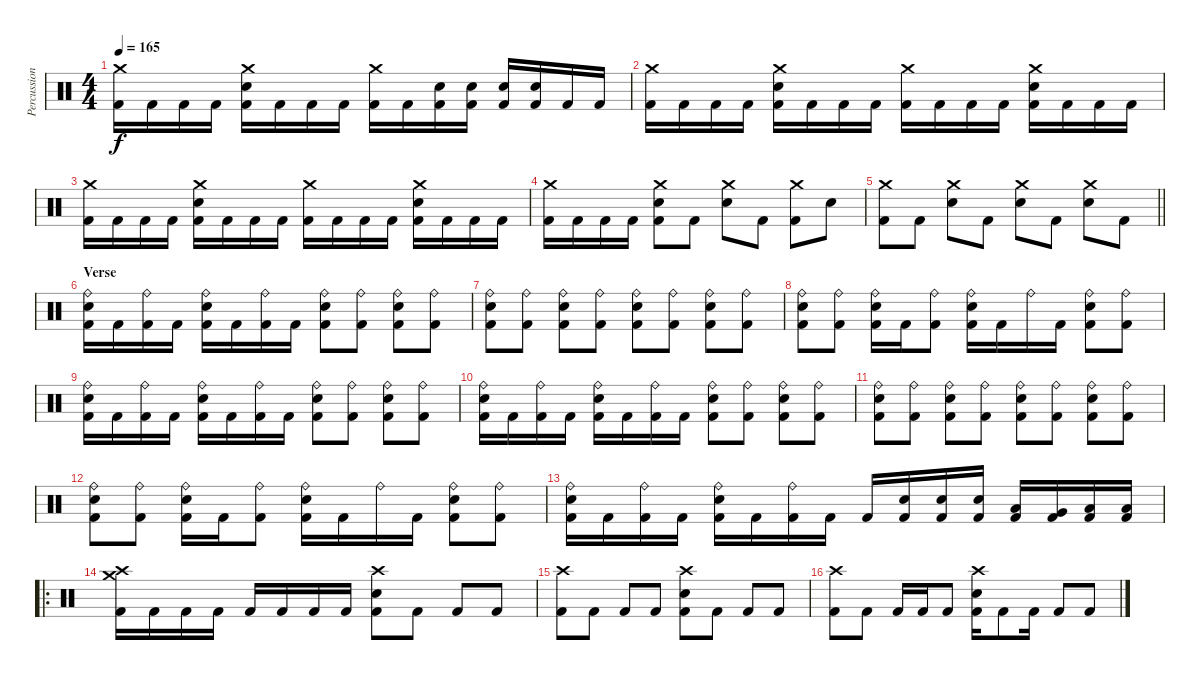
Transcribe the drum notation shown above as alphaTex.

\track ("Percussion" "Percussion") {instrument percussion}
\staff {score}
\articulation defaults
\ts (4 4)
\tempo 165
\clef neutral
\ks c
("Crash medium (hit)" "Kick (hit) 2").16{dy f} "Kick (hit) 2".16 "Kick (hit) 2".16 "Kick (hit) 2".16 ("Crash medium (hit)" "Electric Snare (hit)" "Kick (hit) 2").16 "Kick (hit) 2".16 "Kick (hit) 2".16 "Kick (hit) 2".16 ("Crash medium (hit)" "Kick (hit) 2").16 "Kick (hit) 2".16 ("Electric Snare (hit)" "Kick (hit) 2").16 ("Electric Snare (hit)" "Kick (hit) 2").16 ("Electric Snare (hit)" "Kick (hit) 2").16 ("Electric Snare (hit)" "Kick (hit) 2").16 "Kick (hit) 2".16 "Kick (hit) 2".16 |
("Crash medium (hit)" "Kick (hit) 2").16 "Kick (hit) 2".16 "Kick (hit) 2".16 "Kick (hit) 2".16 ("Crash medium (hit)" "Electric Snare (hit)" "Kick (hit) 2").16 "Kick (hit) 2".16 "Kick (hit) 2".16 "Kick (hit) 2".16 ("Crash medium (hit)" "Kick (hit) 2").16 "Kick (hit) 2".16 "Kick (hit) 2".16 "Kick (hit) 2".16 ("Crash medium (hit)" "Electric Snare (hit)" "Kick (hit) 2").16 "Kick (hit) 2".16 "Kick (hit) 2".16 "Kick (hit) 2".16 |
("Crash medium (hit)" "Kick (hit) 2").16 "Kick (hit) 2".16 "Kick (hit) 2".16 "Kick (hit) 2".16 ("Crash medium (hit)" "Electric Snare (hit)" "Kick (hit) 2").16 "Kick (hit) 2".16 "Kick (hit) 2".16 "Kick (hit) 2".16 ("Crash medium (hit)" "Kick (hit) 2").16 "Kick (hit) 2".16 "Kick (hit) 2".16 "Kick (hit) 2".16 ("Crash medium (hit)" "Electric Snare (hit)" "Kick (hit) 2").16 "Kick (hit) 2".16 "Kick (hit) 2".16 "Kick (hit) 2".16 |
("Crash medium (hit)" "Kick (hit) 2").16 "Kick (hit) 2".16 "Kick (hit) 2".16 "Kick (hit) 2".16 ("Crash medium (hit)" "Electric Snare (hit)" "Kick (hit) 2").8 "Kick (hit) 2".8 ("Crash medium (hit)" "Electric Snare (hit)").8 "Kick (hit) 2".8 ("Crash medium (hit)" "Kick (hit) 2").8 "Electric Snare (hit)".8 |
\barLineRight lightlight
("Crash medium (hit)" "Kick (hit) 2").8 "Kick (hit) 2".8 ("Crash medium (hit)" "Electric Snare (hit)").8 "Kick (hit) 2".8 ("Crash medium (hit)" "Electric Snare (hit)").8 "Kick (hit) 2".8 ("Crash medium (hit)" "Electric Snare (hit)").8 "Kick (hit) 2".8 |
\section ("" "Verse")
("Ride (bell)" "Electric Snare (hit)" "Kick (hit) 2").16 "Kick (hit) 2".16 ("Ride (bell)" "Kick (hit) 2").16 "Kick (hit) 2".16 ("Ride (bell)" "Electric Snare (hit)" "Kick (hit) 2").16 "Kick (hit) 2".16 ("Ride (bell)" "Kick (hit) 2").16 "Kick (hit) 2".16 ("Ride (bell)" "Electric Snare (hit)" "Kick (hit) 2").8 ("Ride (bell)" "Kick (hit) 2").8 ("Ride (bell)" "Electric Snare (hit)" "Kick (hit) 2").8 ("Ride (bell)" "Kick (hit) 2").8 |
("Ride (bell)" "Electric Snare (hit)" "Kick (hit) 2").8 ("Ride (bell)" "Kick (hit) 2").8 ("Ride (bell)" "Electric Snare (hit)" "Kick (hit) 2").8 ("Ride (bell)" "Kick (hit) 2").8 ("Ride (bell)" "Electric Snare (hit)" "Kick (hit) 2").8 ("Ride (bell)" "Kick (hit) 2").8 ("Ride (bell)" "Electric Snare (hit)" "Kick (hit) 2").8 ("Ride (bell)" "Kick (hit) 2").8 |
("Ride (bell)" "Electric Snare (hit)" "Kick (hit) 2").8 ("Ride (bell)" "Kick (hit) 2").8 ("Ride (bell)" "Electric Snare (hit)" "Kick (hit) 2").16 "Kick (hit) 2".16 ("Ride (bell)" "Kick (hit) 2").8 ("Ride (bell)" "Electric Snare (hit)" "Kick (hit) 2").16 "Kick (hit) 2".16 "Ride (bell)".16 "Kick (hit) 2".16 ("Ride (bell)" "Electric Snare (hit)" "Kick (hit) 2").8 ("Ride (bell)" "Kick (hit) 2").8 |
("Ride (bell)" "Electric Snare (hit)" "Kick (hit) 2").16 "Kick (hit) 2".16 ("Ride (bell)" "Kick (hit) 2").16 "Kick (hit) 2".16 ("Ride (bell)" "Electric Snare (hit)" "Kick (hit) 2").16 "Kick (hit) 2".16 ("Ride (bell)" "Kick (hit) 2").16 "Kick (hit) 2".16 ("Ride (bell)" "Electric Snare (hit)" "Kick (hit) 2").8 ("Ride (bell)" "Kick (hit) 2").8 ("Ride (bell)" "Electric Snare (hit)" "Kick (hit) 2").8 ("Ride (bell)" "Kick (hit) 2").8 |
("Ride (bell)" "Electric Snare (hit)" "Kick (hit) 2").16 "Kick (hit) 2".16 ("Ride (bell)" "Kick (hit) 2").16 "Kick (hit) 2".16 ("Ride (bell)" "Electric Snare (hit)" "Kick (hit) 2").16 "Kick (hit) 2".16 ("Ride (bell)" "Kick (hit) 2").16 "Kick (hit) 2".16 ("Ride (bell)" "Electric Snare (hit)" "Kick (hit) 2").8 ("Ride (bell)" "Kick (hit) 2").8 ("Ride (bell)" "Electric Snare (hit)" "Kick (hit) 2").8 ("Ride (bell)" "Kick (hit) 2").8 |
("Ride (bell)" "Electric Snare (hit)" "Kick (hit) 2").8 ("Ride (bell)" "Kick (hit) 2").8 ("Ride (bell)" "Electric Snare (hit)" "Kick (hit) 2").8 ("Ride (bell)" "Kick (hit) 2").8 ("Ride (bell)" "Electric Snare (hit)" "Kick (hit) 2").8 ("Ride (bell)" "Kick (hit) 2").8 ("Ride (bell)" "Electric Snare (hit)" "Kick (hit) 2").8 ("Ride (bell)" "Kick (hit) 2").8 |
("Ride (bell)" "Electric Snare (hit)" "Kick (hit) 2").8 ("Ride (bell)" "Kick (hit) 2").8 ("Ride (bell)" "Electric Snare (hit)" "Kick (hit) 2").16 "Kick (hit) 2".16 ("Ride (bell)" "Kick (hit) 2").8 ("Ride (bell)" "Electric Snare (hit)" "Kick (hit) 2").16 "Kick (hit) 2".16 "Ride (bell)".16 "Kick (hit) 2".16 ("Ride (bell)" "Electric Snare (hit)" "Kick (hit) 2").8 ("Ride (bell)" "Kick (hit) 2").8 |
("Ride (bell)" "Electric Snare (hit)" "Kick (hit) 2").16 "Kick (hit) 2".16 ("Ride (bell)" "Kick (hit) 2").16 "Kick (hit) 2".16 ("Ride (bell)" "Electric Snare (hit)" "Kick (hit) 2").16 "Kick (hit) 2".16 ("Ride (bell)" "Kick (hit) 2").16 "Kick (hit) 2".16 "Kick (hit) 2".16 ("Electric Snare (hit)" "Kick (hit) 2").16 ("Electric Snare (hit)" "Kick (hit) 2").16 ("Electric Snare (hit)" "Kick (hit) 2").16 ("Low Tom (hit)" "Kick (hit) 2").16 ("Very Low Tom (hit)" "Kick (hit) 2").16 ("Low Floor Tom (hit)" "Kick (hit) 2").16 ("Low Floor Tom (hit)" "Kick (hit) 2").16 |
\ro
("Crash medium (hit)" "Crash high (hit)" "Kick (hit) 2").16 "Kick (hit) 2".16 "Kick (hit) 2".16 "Kick (hit) 2".16 "Kick (hit) 2".16 "Kick (hit) 2".16 "Kick (hit) 2".16 "Kick (hit) 2".16 ("Crash high (hit)" "Electric Snare (hit)" "Kick (hit) 2").8 "Kick (hit) 2".8 "Kick (hit) 2".8 "Kick (hit) 2".8 |
("Crash high (hit)" "Kick (hit) 2").8 "Kick (hit) 2".8 "Kick (hit) 2".8 "Kick (hit) 2".8 ("Crash high (hit)" "Electric Snare (hit)" "Kick (hit) 2").8 "Kick (hit) 2".8 "Kick (hit) 2".8 "Kick (hit) 2".8 |
("Crash high (hit)" "Kick (hit) 2").8 "Kick (hit) 2".8 "Kick (hit) 2".16 "Kick (hit) 2".16 "Kick (hit) 2".8 ("Crash high (hit)" "Electric Snare (hit)" "Kick (hit) 2").16 "Kick (hit) 2".8 "Kick (hit) 2".16 "Kick (hit) 2".8 "Kick (hit) 2".8
